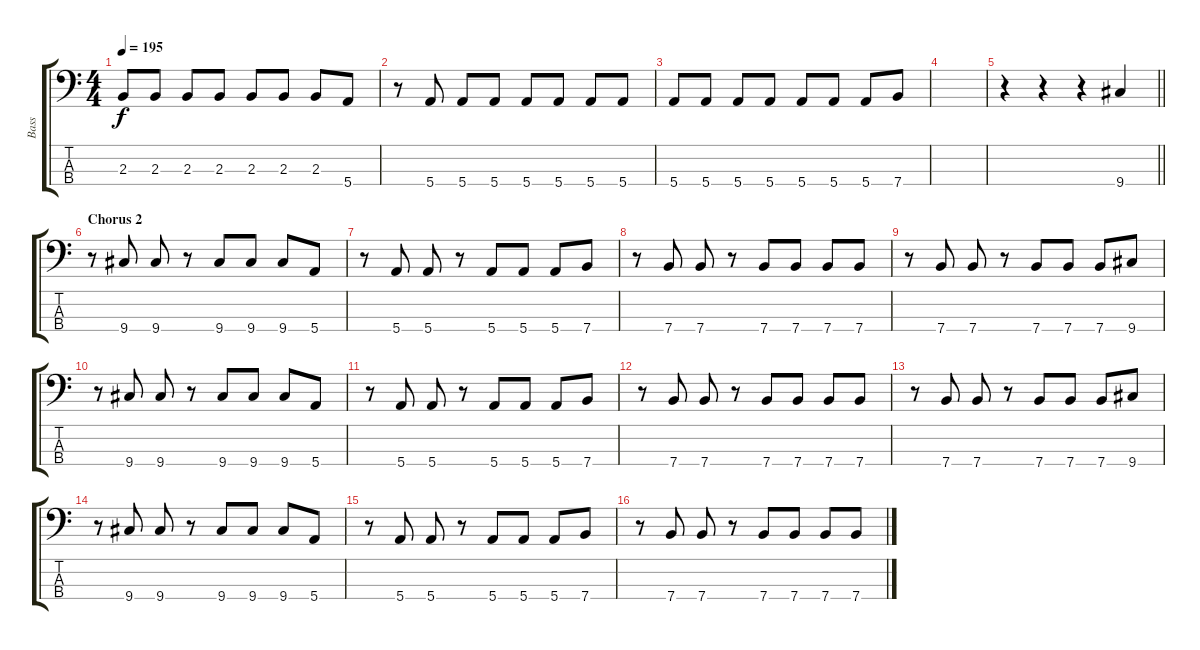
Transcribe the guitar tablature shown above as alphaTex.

\track ("Bass" "Bass") {instrument electricbassfinger}
\staff {score tabs}
\tuning (G2 D2 A1 E1) {hide}
\ts (4 4)
\tempo 195
\clef f4
\ks c
2.3.8{dy f} 2.3.8 2.3.8 2.3.8 2.3.8 2.3.8 2.3.8 5.4.8 |
r.8 5.4.8 5.4.8 5.4.8 5.4.8 5.4.8 5.4.8 5.4.8 |
5.4.8 5.4.8 5.4.8 5.4.8 5.4.8 5.4.8 5.4.8 7.4.8 |
|
\barLineRight lightlight
r.4 r.4 r.4 9.4.4 |
\section ("" "Chorus 2")
r.8 9.4.8 9.4.8 r.8 9.4.8 9.4.8 9.4.8 5.4.8 |
r.8 5.4.8 5.4.8 r.8 5.4.8 5.4.8 5.4.8 7.4.8 |
r.8 7.4.8 7.4.8 r.8 7.4.8 7.4.8 7.4.8 7.4.8 |
r.8 7.4.8 7.4.8 r.8 7.4.8 7.4.8 7.4.8 9.4.8 |
r.8 9.4.8 9.4.8 r.8 9.4.8 9.4.8 9.4.8 5.4.8 |
r.8 5.4.8 5.4.8 r.8 5.4.8 5.4.8 5.4.8 7.4.8 |
r.8 7.4.8 7.4.8 r.8 7.4.8 7.4.8 7.4.8 7.4.8 |
r.8 7.4.8 7.4.8 r.8 7.4.8 7.4.8 7.4.8 9.4.8 |
r.8 9.4.8 9.4.8 r.8 9.4.8 9.4.8 9.4.8 5.4.8 |
r.8 5.4.8 5.4.8 r.8 5.4.8 5.4.8 5.4.8 7.4.8 |
r.8 7.4.8 7.4.8 r.8 7.4.8 7.4.8 7.4.8 7.4.8
